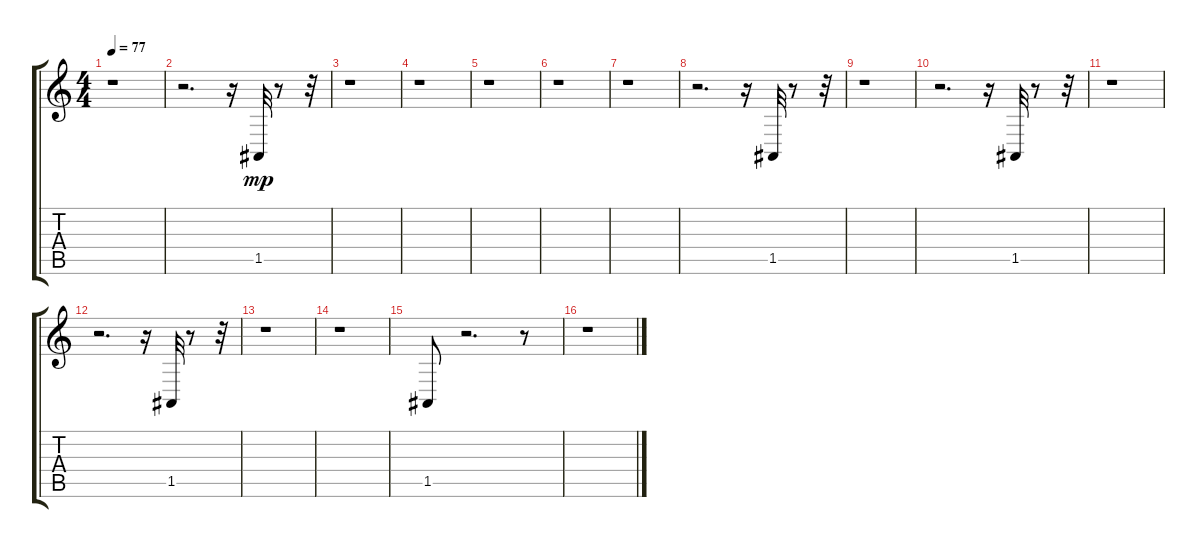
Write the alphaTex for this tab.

\track "" {instrument acousticgrandpiano}
\staff {score tabs}
\tuning (E4 B3 G3 D3 A2 E2) {hide}
\ts (4 4)
\tempo 77
\clef g2
\ks c
r.1{dy mp} |
r.2{d} r.16 1.5.32 r.8 r.32 |
r.1 |
r.1 |
r.1 |
r.1 |
r.1 |
r.2{d} r.16 1.5.32 r.8 r.32 |
r.1 |
r.2{d} r.16 1.5.32 r.8 r.32 |
r.1 |
r.2{d} r.16 1.5.32 r.8 r.32 |
r.1 |
r.1 |
1.5.8 r.2{d} r.8 |
r.1
